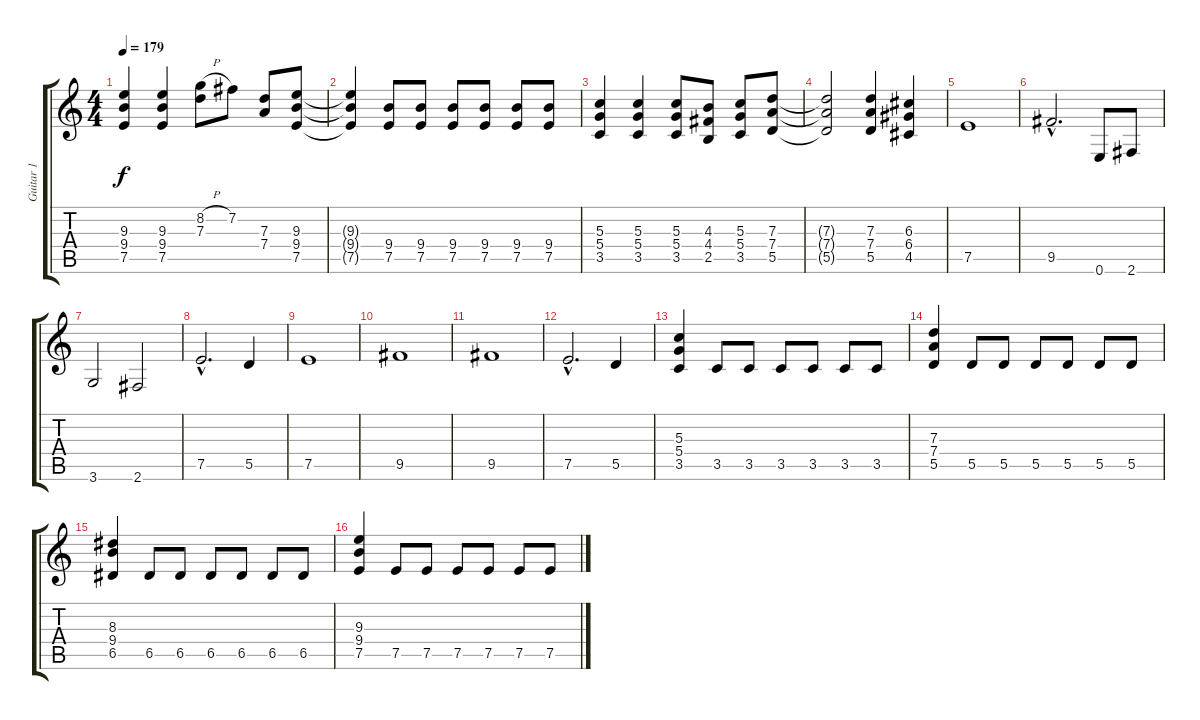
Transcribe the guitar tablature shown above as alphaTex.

\track ("Guitar 1" "Guitar 1") {instrument distortionguitar}
\staff {score tabs}
\tuning (E4 B3 G3 D3 A2 E2) {hide}
\ts (4 4)
\tempo 179
\clef g2
\ks c
(9.3 9.4 7.5).4{dy f} (9.3 9.4 7.5).4 (8.2{h} 7.3).8 7.2.8 (7.3 7.4).8 (9.3 9.4 7.5).8 |
(9.3{t} 9.4{t} 7.5{t}).4 (9.4 7.5).8 (9.4 7.5).8 (9.4 7.5).8 (9.4 7.5).8 (9.4 7.5).8 (9.4 7.5).8 |
(5.3 5.4 3.5).4 (5.3 5.4 3.5).4 (5.3 5.4 3.5).8 (4.3 4.4 2.5).8 (5.3 5.4 3.5).8 (7.3 7.4 5.5).8 |
(7.3{t} 7.4{t} 5.5{t}).2 (7.3 7.4 5.5).4 (6.3 6.4 4.5).4 |
7.5.1 |
9.5{hac}.2{d} 0.6.8 2.6.8 |
3.6.2 2.6.2 |
7.5{hac}.2{d} 5.5.4 |
7.5.1 |
9.5.1 |
9.5.1 |
7.5{hac}.2{d} 5.5.4 |
(5.3 5.4 3.5).4 3.5.8 3.5.8 3.5.8 3.5.8 3.5.8 3.5.8 |
(7.3 7.4 5.5).4 5.5.8 5.5.8 5.5.8 5.5.8 5.5.8 5.5.8 |
(8.3 9.4 6.5).4 6.5.8 6.5.8 6.5.8 6.5.8 6.5.8 6.5.8 |
(9.3 9.4 7.5).4 7.5.8 7.5.8 7.5.8 7.5.8 7.5.8 7.5.8
